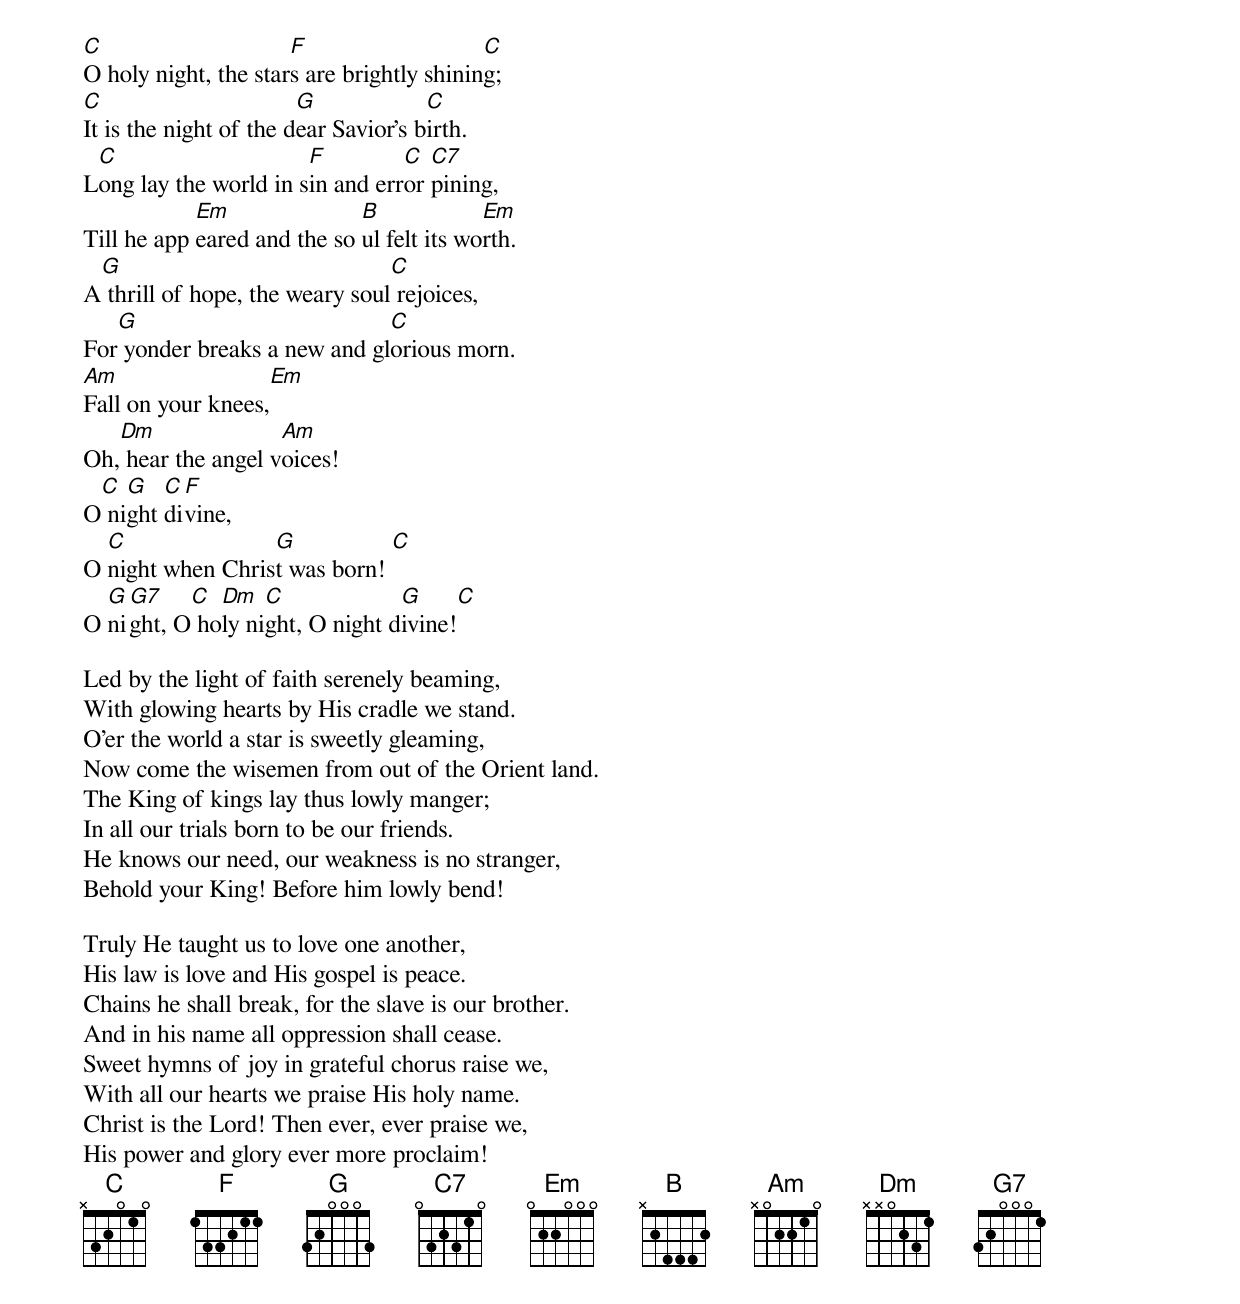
[C]O holy night, the star[F]s are brightly shinin[C]g;
[C]It is the night of the d[G]ear Savior's b[C]irth.
L[C]ong lay the world in s[F]in and err[C]or [C7]pining,
Till he app [Em]eared and the so [B]ul felt its wo[Em]rth.
A[G] thrill of hope, the weary soul[C] rejoices,
For[G] yonder breaks a new and gl[C]orious morn.
[Am]Fall on your knees,[Em]
Oh,[Dm] hear the angel v[Am]oices!
O[C] ni[G]ght [C]di[F]vine,
O [C]night when Chris[G]t was born! [C]
O [G]ni[G7]ght, O[C] ho[Dm]ly ni[C]ght, O night d[G]ivine![C]

Led by the light of faith serenely beaming,
With glowing hearts by His cradle we stand.
O'er the world a star is sweetly gleaming,
Now come the wisemen from out of the Orient land.
The King of kings lay thus lowly manger;
In all our trials born to be our friends.
He knows our need, our weakness is no stranger,
Behold your King! Before him lowly bend!

Truly He taught us to love one another,
His law is love and His gospel is peace.
Chains he shall break, for the slave is our brother.
And in his name all oppression shall cease.
Sweet hymns of joy in grateful chorus raise we,
With all our hearts we praise His holy name.
Christ is the Lord! Then ever, ever praise we,
His power and glory ever more proclaim!
